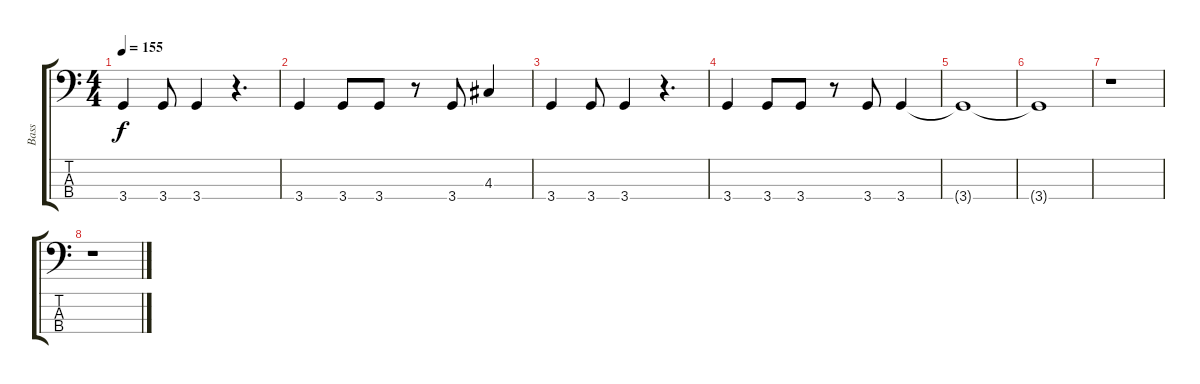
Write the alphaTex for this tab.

\track ("Bass" "Bass") {instrument electricbassfinger}
\staff {score tabs}
\tuning (G2 D2 A1 E1) {hide}
\ts (4 4)
\tempo 155
\clef f4
\ks c
3.4.4{dy f} 3.4.8 3.4.4 r.4{d} |
3.4.4 3.4.8 3.4.8 r.8 3.4.8 4.3.4 |
3.4.4 3.4.8 3.4.4 r.4{d} |
3.4.4 3.4.8 3.4.8 r.8 3.4.8 3.4.4 |
3.4{t}.1 |
3.4{t}.1 |
r.1 |
r.1
